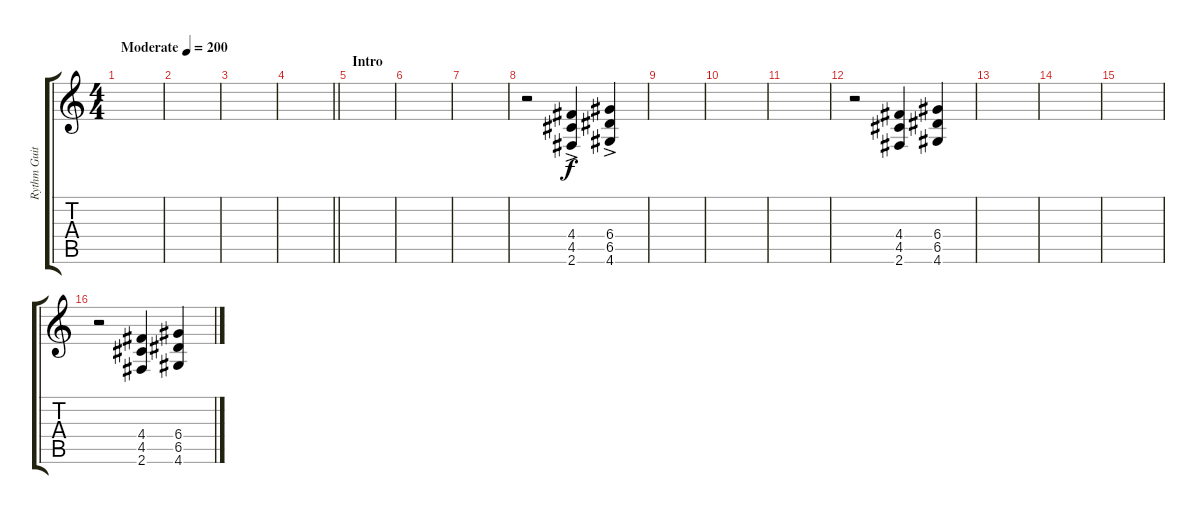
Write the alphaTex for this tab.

\track ("Rythm Guitar" "Rythm Guit") {instrument distortionguitar}
\staff {score tabs}
\tuning (E4 B3 G3 D3 A2 E2) {hide}
\ts (4 4)
\tempo (200 "Moderate")
\clef g2
\ks c
|
|
|
\barLineRight lightlight
|
\section ("" "Intro")
|
|
|
r.2 (4.4{ac} 4.5{ac} 2.6{ac}).4 (6.4{ac} 6.5{ac} 4.6{ac}).4 |
|
|
|
r.2 (4.4 4.5 2.6).4{dy f} (6.4 6.5 4.6).4 |
|
|
|
r.2 (4.4 4.5 2.6).4 (6.4 6.5 4.6).4
